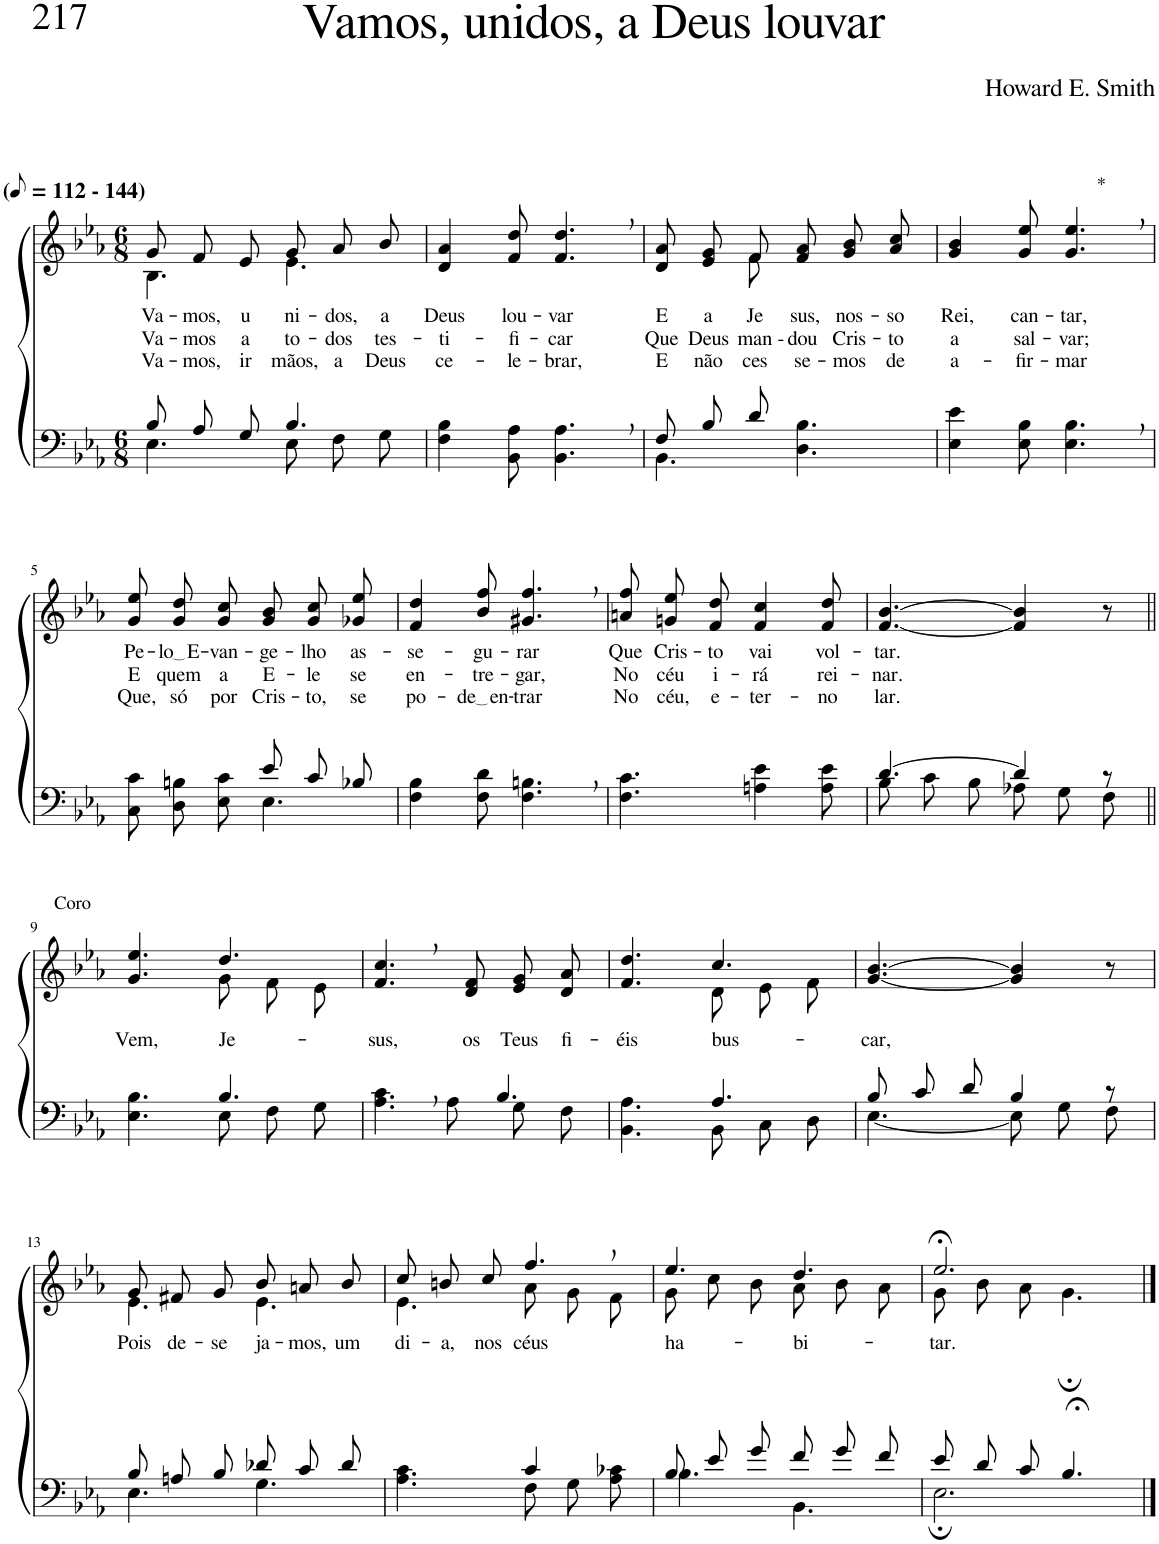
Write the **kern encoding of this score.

**kern	**kern	**text	**text	**text
*part2	*part1	*part1	*part1	*part1
*staff2	*staff1	*staff1	*staff1	*staff1
*I"Parte III e IV	*I"Parte I e II	*	*	*
*clefF4	*clefG2	*	*	*
*Trd1c2	*Trd1c2	*	*	*
*k[b-e-a-]	*k[b-e-a-]	*	*	*
*M6/8	*M6/8	*	*	*
*MM56	*MM56	*	*	*
=1	=1	=1	=1	=1
*^	*^	*	*	*
!	!	!LO:TX:a:B:t=(	!	!	!	!
!	!	!LO:TX:a:B:t=- 144)	!	!	!	!
!	!	!	!	!LO:LY:b	!LO:LY:b	!LO:LY:b
8B-/L	4.E-\	8g/L	4.B-\	Va-	Va-	Va-
!	!	!	!	!LO:LY:b	!LO:LY:b	!LO:LY:b
8A-/	.	8f/	.	-mos,	-mos	-mos,
!	!	!	!	!LO:LY:b	!LO:LY:b	!LO:LY:b
8G/J	.	8e-/J	.	u-	a	ir-
!	!	!	!	!LO:LY:b	!LO:LY:b	!LO:LY:b
4.B-/	8E-\L	8g/L	4.e-\	-ni-	to-	-mãos,
!	!	!	!	!LO:LY:b	!LO:LY:b	!LO:LY:b
.	8F\	8a-/	.	-dos,	-dos	a
!	!	!	!	!LO:LY:b	!LO:LY:b	!LO:LY:b
.	8G\J	8b-/J	.	a	tes-	Deus
*	*	*v	*v	*	*	*
=2	=2	=2	=2	=2	=2
!	!	!	!LO:LY:b	!LO:LY:b	!LO:LY:b
*v	*v	*	*	*	*
4F\ 4B-\	4d/ 4a-/	Deus	-ti-	ce-
!	!	!LO:LY:b	!LO:LY:b	!LO:LY:b
8BB-\ 8A-\	8f/ 8dd/	lou-	-fi-	-le-
!	!	!LO:LY:b	!LO:LY:b	!LO:LY:b
4.BB-\, 4.A-\,	4.f/, 4.dd/,	-var	-car	-brar,
=3	=3	=3	=3	=3
*^	*	*	*	*
!	!	!	!LO:LY:b	!LO:LY:b	!LO:LY:b
*	*	*^	*	*	*
8F/L	4.BB-\	8d/ 8a-/L	4ryy	E	Que	E
!	!	!	!	!LO:LY:b	!LO:LY:b	!LO:LY:b
8B-/	.	8e-/ 8g/	.	a	Deus	não
!	!	!	!	!LO:LY:b	!LO:LY:b	!LO:LY:b
8d/J	.	8f/J	8f\	Je-	-man --	ces-
!	!	!	!	!LO:LY:b	!LO:LY:b	!LO:LY:b
4.ryy	4.D\ 4.B-\	8f/ 8a-/L	4.ryy	-sus,	-dou	-se-
!	!	!	!	!LO:LY:b	!LO:LY:b	!LO:LY:b
.	.	8g/ 8b-/	.	nos-	Cris-	-mos
!	!	!	!	!LO:LY:b	!LO:LY:b	!LO:LY:b
.	.	8a-/ 8cc/J	.	-so	-to	de
*v	*v	*	*	*	*	*
*	*v	*v	*	*	*
=4	=4	=4	=4	=4
!	!	!LO:LY:b	!LO:LY:b	!LO:LY:b
4E-\ 4e-\	4g/ 4b-/	Rei,	a	a-
!	!	!LO:LY:b	!LO:LY:b	!LO:LY:b
8E-\ 8B-\	8g/ 8ee-/	can-	sal-	-fir-
!	!LO:TX:a:t=*	!	!	!
!	!	!LO:LY:b	!LO:LY:b	!LO:LY:b
4.E-\, 4.B-\,	4.g/, 4.ee-/,	-tar,	-var;	-mar
!!LO:LB:g=z
=5	=5	=5	=5	=5
*^	*	*	*	*
!	!	!	!LO:LY:b	!LO:LY:b	!LO:LY:b
4.ryy	8C\ 8c\L	8g/ 8ee-/L	Pe-	E	Que,
!	!	!	!LO:LY:b	!LO:LY:b	!LO:LY:b
.	8D\ 8Bn\	8g/ 8dd/	lo E	quem	só
!	!	!	!LO:LY:b	!LO:LY:b	!LO:LY:b
.	8E-\ 8c\J	8g/ 8cc/J	-van-	a	por
!	!	!	!LO:LY:b	!LO:LY:b	!LO:LY:b
8e-/L	4.E-\	8g\ 8b-\L	-ge-	E-	Cris-
!	!	!	!LO:LY:b	!LO:LY:b	!LO:LY:b
8c/	.	8g\ 8cc\	-lho	-le	-to,
!	!	!	!LO:LY:b	!LO:LY:b	!LO:LY:b
8B-X/J	.	8g-X\ 8ee-\J	as-	se	se
*v	*v	*	*	*	*
=6	=6	=6	=6	=6
!	!	!LO:LY:b	!LO:LY:b	!LO:LY:b
4F\ 4B-\	4f/ 4dd/	-se-	en-	po-
!	!	!LO:LY:b	!LO:LY:b	!LO:LY:b
8F\ 8d\	8b-/ 8ff/	-gu-	-tre-	de en
!	!	!LO:LY:b	!LO:LY:b	!LO:LY:b
4.F\, 4.Bn\,	4.g#X/, 4.ff/,	-rar	-gar,	-trar
=7	=7	=7	=7	=7
!	!	!LO:LY:b	!LO:LY:b	!LO:LY:b
4.F\ 4.c\	8an\ 8ff\L	Que	No	No
!	!	!LO:LY:b	!LO:LY:b	!LO:LY:b
.	8gn\ 8ee-\	Cris-	céu	céu,
!	!	!LO:LY:b	!LO:LY:b	!LO:LY:b
.	8f\ 8dd\J	-to	i-	e-
!	!	!LO:LY:b	!LO:LY:b	!LO:LY:b
4An\ 4e-\	4f/ 4cc/	vai	-rá	-ter-
!	!	!LO:LY:b	!LO:LY:b	!LO:LY:b
8A\ 8e-\	8f/ 8dd/	vol-	rei-	-no
=8	=8	=8	=8	=8
*^	*	*	*	*
!	!	!	!LO:LY:b	!LO:LY:b	!LO:LY:b
[4.d/	8B-\L	[4.f/ [4.b-/	-tar.	-nar.	lar.
.	8c\	.	.	.	.
.	8B-\J	.	.	.	.
4d/]	8A-X\L	4f/] 4b-/]	.	.	.
.	8G\	.	.	.	.
8r	8F\J	8r	.	.	.
!!LO:LB:g=z
=9||	=9||	=9||	=9||	=9||	=9||
!	!	!LO:TX:a:t=Coro	!	!	!
!	!	!	!LO:LY:b	!	!
*	*	*^	*	*	*
4.ryy	4.E-\ 4.B-\	4.g/ 4.ee-/	4.ryy	Vem,	.	.
!	!	!	!	!LO:LY:b	!	!
4.B-/	8E-\L	4.dd/	8g\L	Je-	.	.
.	8F\	.	8f\	.	.	.
.	8G\J	.	8e-\J	.	.	.
=10	=10	=10	=10	=10	=10	=10
!	!	!	!	!LO:LY:b	!	!
*	*	*v	*v	*	*	*
4.ryy	4.A-\ 4.c\	4.f/, 4.cc/,	-sus,	.	.
!	!	!	!LO:LY:b	!	!
4.B-/	8A-\L	8d/ 8f/L	os	.	.
!	!	!	!LO:LY:b	!	!
.	8G\	8e-/ 8g/	Teus	.	.
!	!	!	!LO:LY:b	!	!
.	8F\J	8d/ 8a-/J	fi-	.	.
=11	=11	=11	=11	=11	=11
!	!	!	!LO:LY:b	!	!
*	*	*^	*	*	*
4.ryy	4.BB-\ 4.A-\	4.f/ 4.dd/	4.ryy	-éis	.	.
!	!	!	!	!LO:LY:b	!	!
4.A-/	8BB-\L	4.cc/	8d\L	bus-	.	.
.	8C\	.	8e-\	.	.	.
.	8D\J	.	8f\J	.	.	.
=12	=12	=12	=12	=12	=12	=12
!	!	!	!	!LO:LY:b	!	!
*	*	*v	*v	*	*	*
8B-/L	[4.E-\	[4.g/ [4.b-/	-car,	.	.
8c/	.	.	.	.	.
8d/J	.	.	.	.	.
4B-/	8E-\L]	4g/] 4b-/]	.	.	.
.	8G\	.	.	.	.
8r	8F\J	8r	.	.	.
!!LO:LB:g=z
=13	=13	=13	=13	=13	=13
*	*	*^	*	*	*
!	!	!	!	!LO:LY:b	!	!
8B-/L	4.E-\	8g/L	4.e-\	Pois	.	.
!	!	!	!	!LO:LY:b	!	!
8An/	.	8f#X/	.	de-	.	.
!	!	!	!	!LO:LY:b	!	!
8B-/J	.	8g/J	.	-se-	.	.
!	!	!	!	!LO:LY:b	!	!
8d-X/L	4.G\	8b-/L	4.e-\	-ja-	.	.
!	!	!	!	!LO:LY:b	!	!
8c/	.	8an/	.	-mos,	.	.
!	!	!	!	!LO:LY:b	!	!
8d-/J	.	8b-/J	.	um	.	.
=14	=14	=14	=14	=14	=14	=14
!	!	!	!	!LO:LY:b	!	!
4.ryy	4.A-\ 4.c\	8cc/L	4.e-\	di-	.	.
!	!	!	!	!LO:LY:b	!	!
.	.	8bn/	.	-a,	.	.
!	!	!	!	!LO:LY:b	!	!
.	.	8cc/J	.	nos	.	.
!	!	!	!	!LO:LY:b	!	!
4c/	8F\L	4.ff,/	8a-\L	céus	.	.
.	8G\	.	8g\	.	.	.
8ryy	8A-\ 8c-X\J	.	8f\J	.	.	.
=15	=15	=15	=15	=15	=15	=15
!	!	!	!	!LO:LY:b	!	!
8B-/L	4.B-\	4.ee-/	8g\L	ha-	.	.
8e-/	.	.	8cc\	.	.	.
8g/J	.	.	8b-\J	.	.	.
!	!	!	!	!LO:LY:b	!	!
8f/L	4.BB-\	4.dd/	8a-\L	-bi-	.	.
8g/	.	.	8b-\	.	.	.
8f/J	.	.	8a-\J	.	.	.
=16	=16	=16	=16	=16	=16	=16
!	!	!	!	!LO:LY:b	!	!
8e-/L	2.E-;\	2.ee-;</	8g\L	-tar.	.	.
8d/	.	.	8b-\	.	.	.
8c/J	.	.	8a-\J	.	.	.
4.B-;</	.	.	4.g;\	.	.	.
*v	*v	*	*	*	*	*
*	*v	*v	*	*	*
==	==	==	==	==
*-	*-	*-	*-	*-
